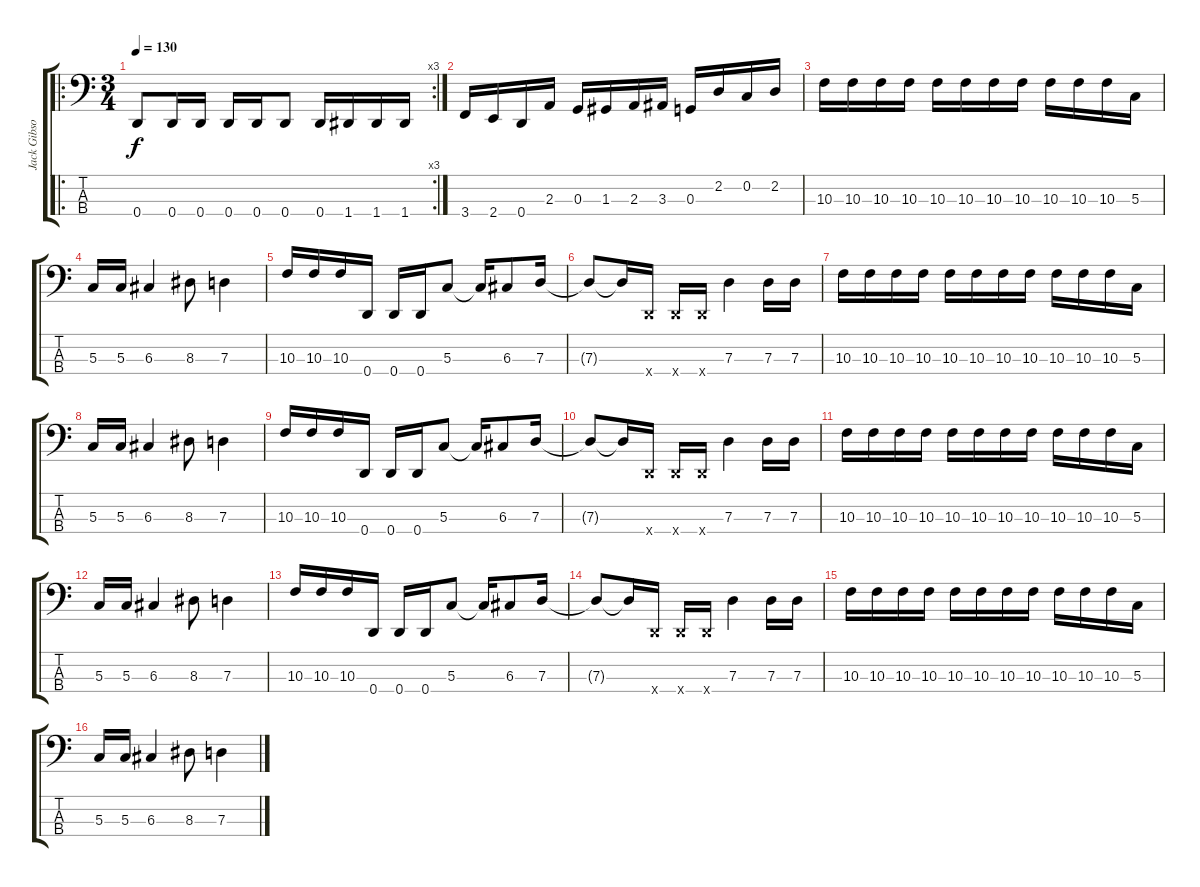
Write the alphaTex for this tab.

\track ("Jack Gibson" "Jack Gibso") {instrument electricbasspick}
\staff {score tabs}
\tuning (F2 C2 G1 D1) {hide}
\ro
\rc 3
\ts (3 4)
\tempo 130
\clef f4
\ks c
0.4.8{dy f} 0.4.16 0.4.16 0.4.16 0.4.16 0.4.8 0.4.16 1.4.16 1.4.16 1.4.16 |
3.4.16 2.4.16 0.4.16 2.3.16 0.3.16 1.3.16 2.3.16 3.3.16 0.3.16 2.2.16 0.2.16 2.2.16 |
10.3.16 10.3.16 10.3.16 10.3.16 10.3.16 10.3.16 10.3.16 10.3.16 10.3.16 10.3.16 10.3.16 5.3.16 |
5.3.16 5.3.16 6.3.4 8.3.8 7.3.4 |
10.3.16 10.3.16 10.3.16 0.4.16 0.4.16 0.4.16 5.3.8 5.3{t}.16 6.3.8 7.3.16 |
7.3{t}.8 7.3{t}.16 0.4{x}.16 0.4{x}.16 0.4{x}.16 7.3.4 7.3.16 7.3.16 |
10.3.16 10.3.16 10.3.16 10.3.16 10.3.16 10.3.16 10.3.16 10.3.16 10.3.16 10.3.16 10.3.16 5.3.16 |
5.3.16 5.3.16 6.3.4 8.3.8 7.3.4 |
10.3.16 10.3.16 10.3.16 0.4.16 0.4.16 0.4.16 5.3.8 5.3{t}.16 6.3.8 7.3.16 |
7.3{t}.8 7.3{t}.16 0.4{x}.16 0.4{x}.16 0.4{x}.16 7.3.4 7.3.16 7.3.16 |
10.3.16 10.3.16 10.3.16 10.3.16 10.3.16 10.3.16 10.3.16 10.3.16 10.3.16 10.3.16 10.3.16 5.3.16 |
5.3.16 5.3.16 6.3.4 8.3.8 7.3.4 |
10.3.16 10.3.16 10.3.16 0.4.16 0.4.16 0.4.16 5.3.8 5.3{t}.16 6.3.8 7.3.16 |
7.3{t}.8 7.3{t}.16 0.4{x}.16 0.4{x}.16 0.4{x}.16 7.3.4 7.3.16 7.3.16 |
10.3.16 10.3.16 10.3.16 10.3.16 10.3.16 10.3.16 10.3.16 10.3.16 10.3.16 10.3.16 10.3.16 5.3.16 |
5.3.16 5.3.16 6.3.4 8.3.8 7.3.4
